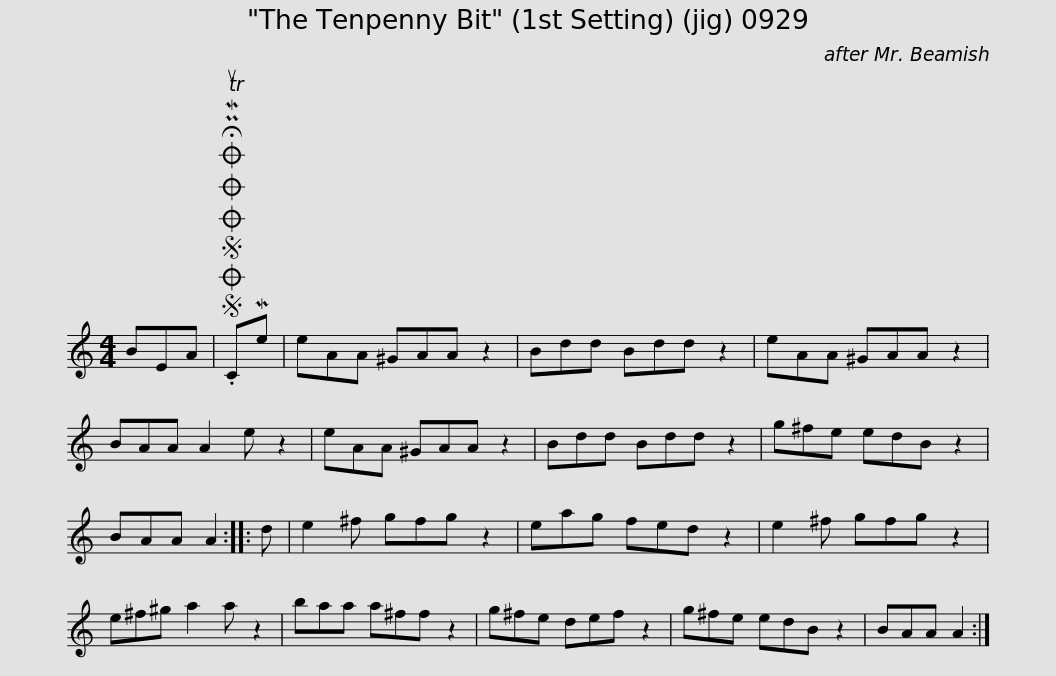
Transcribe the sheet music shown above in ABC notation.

X:1
L:1/8
M:4/4
I:linebreak $
K:C
V:1 treble
V:1
 BEA |SOSOOO .!fermata!PMTuCMe | eAA ^GAA z2 | Bdd Bdd z2 | eAA ^GAA z2 | %5
 BAA A2 e z2 | eAA ^GAA z2 |$ Bdd Bdd z2 | g^fe edB z2 | BAA A2 :: %10
 d | e2 ^f gfg z2 | eag fed z2 | e2 ^f gfg z2 |$ e^f^g a2 a z2 | %15
 baa a^ff z2 | g^fe def z2 | g^fe edB z2 | BAA A2 :| %19
